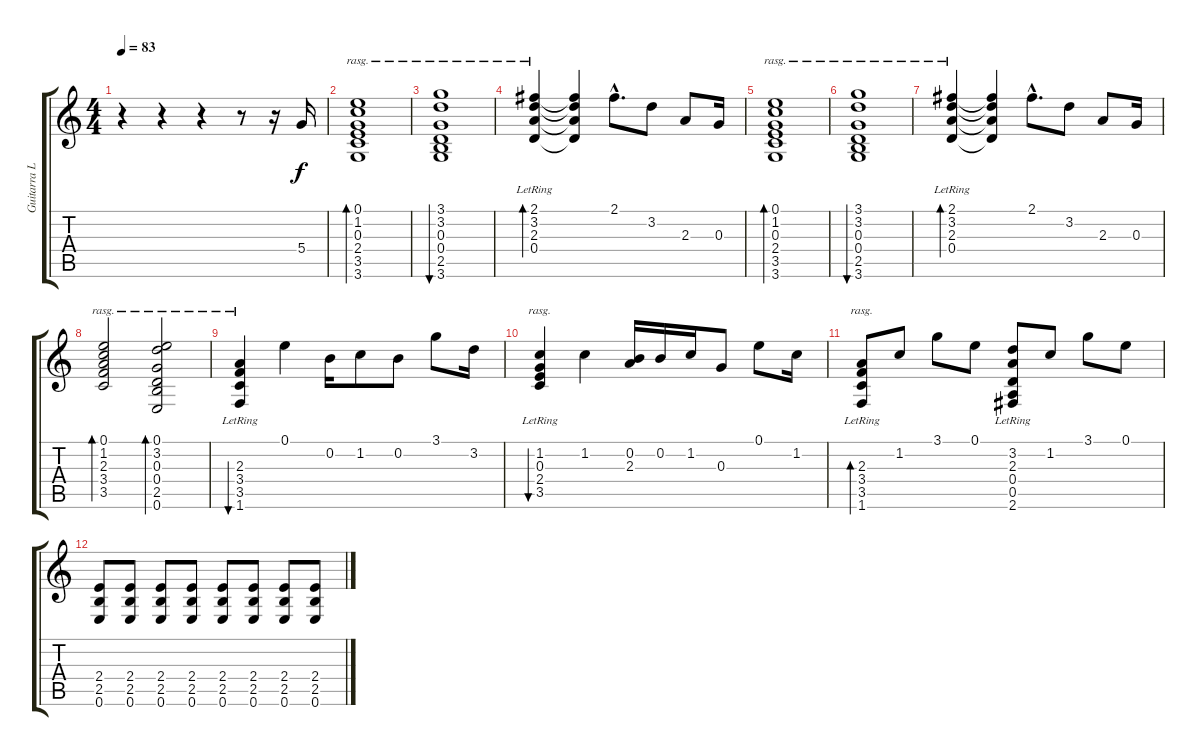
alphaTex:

\track ("Guitarra Limpia" "Guitarra L") {instrument electricguitarjazz}
\staff {score tabs}
\tuning (E4 B3 G3 D3 A2 E2) {hide}
\ts (4 4)
\tempo 83
\clef g2
\ks c
r.4{dy f instrument electricguitarjazz} r.4 r.4 r.8 r.16 5.4.16 |
(0.1 1.2 0.3 2.4 3.5 3.6).1{bd 60 rasg ii} |
(3.1 3.2 0.3 0.4 2.5 3.6).1{bu 60 rasg ii} |
(2.1{lr} 3.2{lr} 2.3{lr} 0.4{lr}).4{bd 120 rasg ii} (2.1{t} 3.2{t} 2.3{t} 0.4{t}).4 2.1{hac}.8{d} 3.2.8 2.3.8 0.3.16 |
(0.1 1.2 0.3 2.4 3.5 3.6).1{bd 60 rasg ii} |
(3.1 3.2 0.3 0.4 2.5 3.6).1{bu 60 rasg ii} |
(2.1{lr} 3.2{lr} 2.3{lr} 0.4{lr}).4{bd 120 rasg ii} (2.1{t} 3.2{t} 2.3{t} 0.4{t}).4 2.1{hac}.8{d} 3.2.8 2.3.8 0.3.16 |
(0.1 1.2 2.3 3.4 3.5).2{bd 120 rasg ii} (0.1 3.2 0.3 0.4 2.5 0.6).2{bd 120 rasg ii} |
(2.3{lr} 3.4{lr} 3.5{lr} 1.6{lr}).4{bu 120 rasg ii} 0.1.4 0.2.16 1.2.8 0.2.8 3.1.8 3.2.16 |
(1.2{lr} 0.3{lr} 2.4{lr} 3.5{lr}).4{bu 120 rasg ii} 1.2.4 (0.2 2.3).16 0.2.16 1.2.16 0.3.8 0.1.8 1.2.16 |
(2.3{lr} 3.4{lr} 3.5{lr} 1.6{lr}).8{bd 120 rasg ii} 1.2.8 3.1.8 0.1.8 (3.2{lr} 2.3{lr} 0.4{lr} 0.5{lr} 2.6{lr}).8 1.2.8 3.1.8 0.1.8 |
(2.4 2.5 0.6).8 (2.4 2.5 0.6).8 (2.4 2.5 0.6).8 (2.4 2.5 0.6).8 (2.4 2.5 0.6).8 (2.4 2.5 0.6).8 (2.4 2.5 0.6).8 (2.4 2.5 0.6).8
